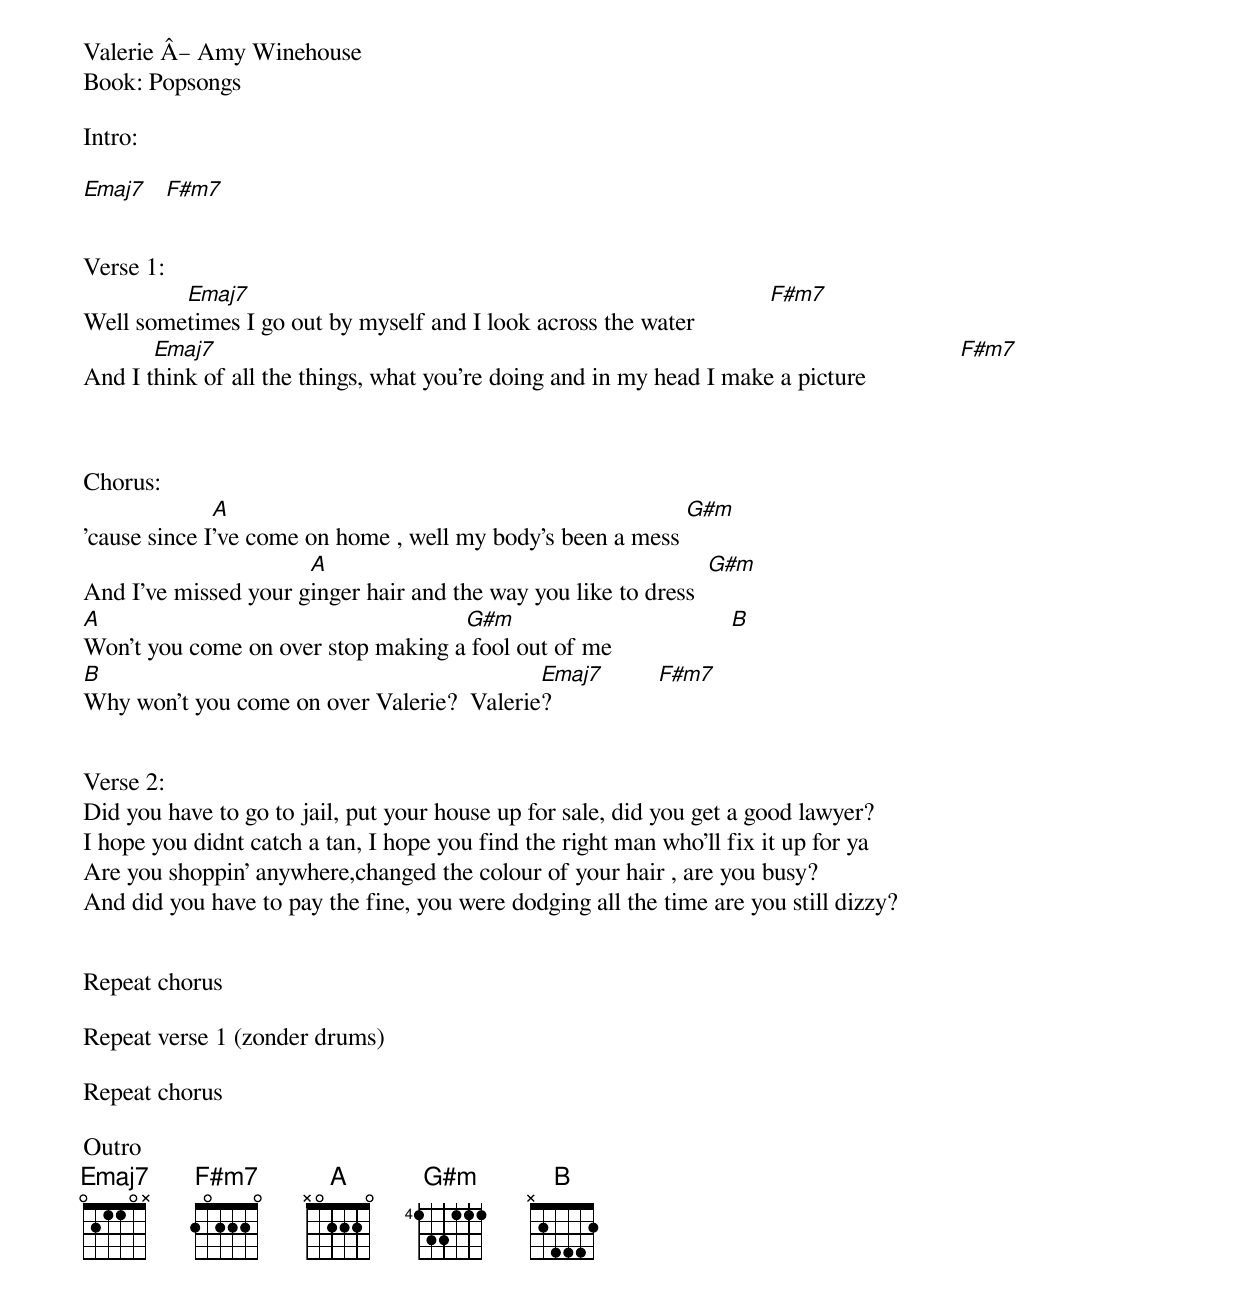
Valerie Â– Amy Winehouse
Book: Popsongs

Intro:

[Emaj7]   [F#m7]


Verse 1:
Well some[Emaj7]times I go out by myself and I look across the water            [F#m7]
And I t[Emaj7]hink of all the things, what you're doing and in my head I make a picture               [F#m7]



Chorus:
'cause since I[A]'ve come on home , well my body's been a mess [G#m]
And I've missed your g[A]inger hair and the way you like to dress  [G#m]
[A]Won't you come on over stop making a[G#m] fool out of me                   [B]
[B]Why won't you come on over Valerie? 	Valerie[Emaj7]?                 [F#m7]


Verse 2:
Did you have to go to jail, put your house up for sale, did you get a good lawyer?
I hope you didnt catch a tan, I hope you find the right man who'll fix it up for ya
Are you shoppin' anywhere,changed the colour of your hair , are you busy?
And did you have to pay the fine, you were dodging all the time are you still dizzy?


Repeat chorus

Repeat verse 1 (zonder drums)

Repeat chorus

Outro
